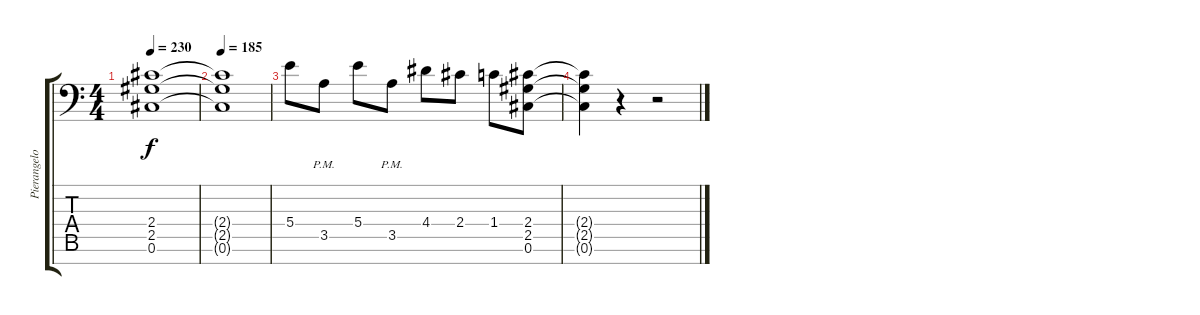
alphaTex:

\track ("Pierangelo Giglioni" "Pierangelo") {instrument distortionguitar}
\staff {score tabs}
\tuning (Db4 Ab3 E3 B2 Gb2 Db2 Ab1) {hide}
\ts (4 4)
\tempo 230
\clef f4
\ks c
(2.4{t} 2.5{t} 0.6{t}).1{dy f} |
\tempo 185
(2.4{t} 2.5{t} 0.6{t}).1 |
5.4.8 3.5{pm}.8 5.4.8 3.5{pm}.8 4.4.8 2.4.8 1.4.8 (2.4 2.5 0.6).8 |
(2.4{t} 2.5{t} 0.6{t}).4 r.4 r.2
